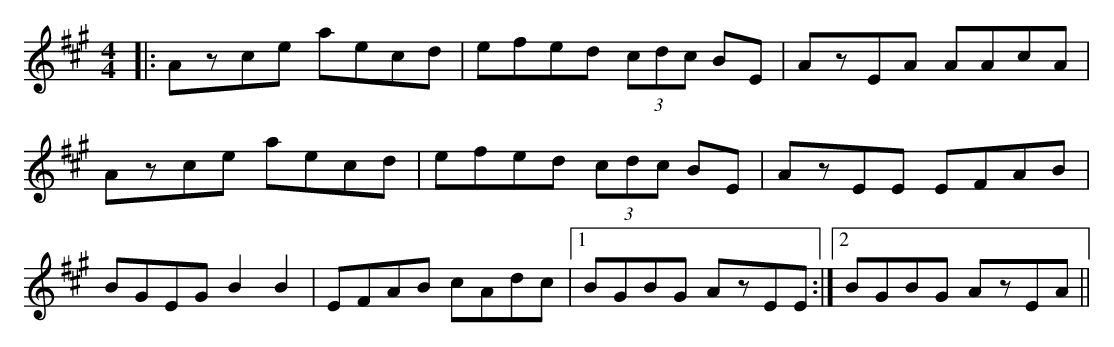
X:1
M:4/4
K:A
|:Azce aecd|efed (3cdc BE|AzEA AAcA|
Azce aecd|efed (3cdc BE|AzEE EFAB|
BGEG B2B2|EFAB cAdc|1 BGBG AzEE:|2 BGBG AzEA||
